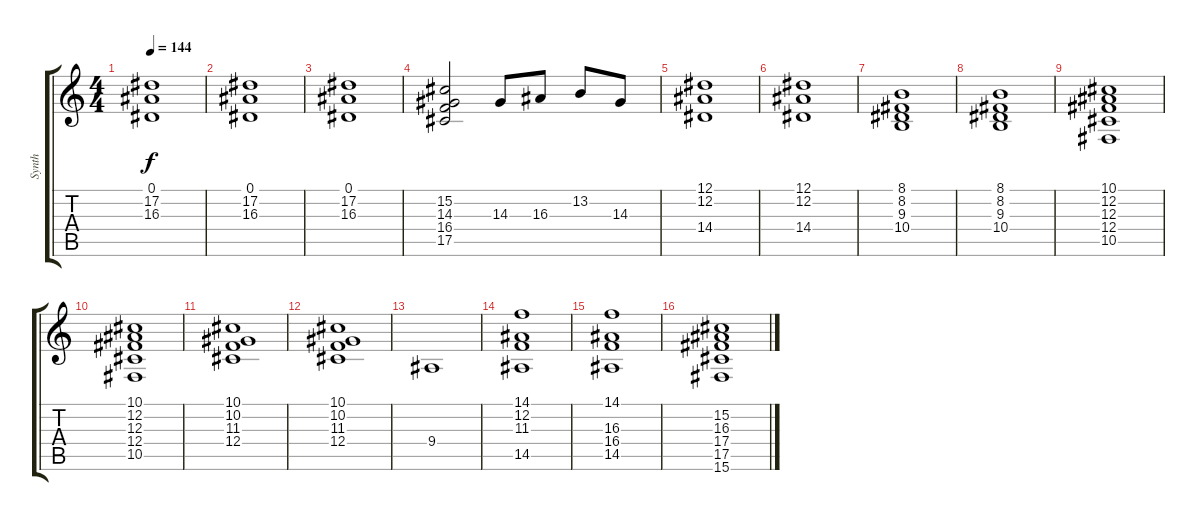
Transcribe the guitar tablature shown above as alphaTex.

\track ("Synth" "Synth") {instrument stringensemble1}
\staff {score tabs}
\tuning (Eb4 Bb3 Gb3 Db3 Ab2 Eb2) {hide}
\ts (4 4)
\tempo 144
\clef g2
\ks c
(0.1 17.2 16.3).1{dy f} |
(0.1 17.2 16.3).1 |
(0.1 17.2 16.3).1 |
(15.2 14.3 16.4 17.5).2 14.3.8 16.3.8 13.2.8 14.3.8 |
(12.1 12.2 14.4).1 |
(12.1 12.2 14.4).1 |
(8.1 8.2 9.3 10.4).1 |
(8.1 8.2 9.3 10.4).1 |
(10.1 12.2 12.3 12.4 10.5).1 |
(10.1 12.2 12.3 12.4 10.5).1 |
(10.1 10.2 11.3 12.4).1 |
(10.1 10.2 11.3 12.4).1 |
9.4.1 |
(14.1 12.2 11.3 14.5).1 |
(14.1 16.3 16.4 14.5).1 |
(15.2 16.3 17.4 17.5 15.6).1
